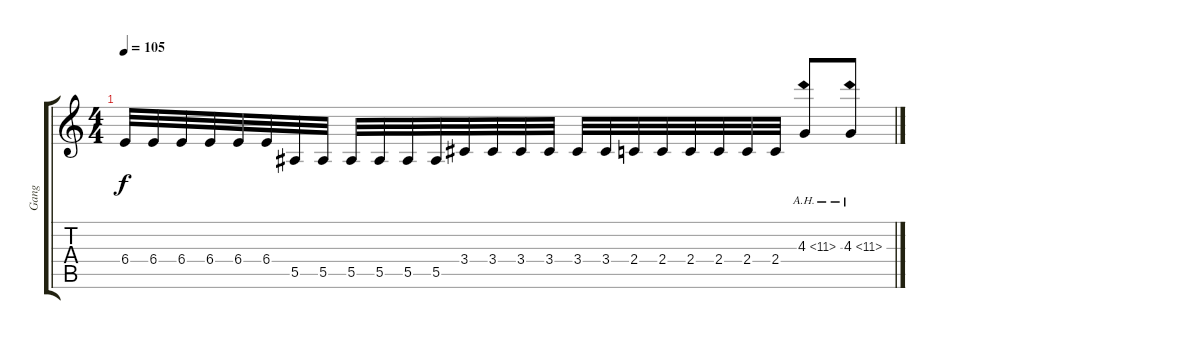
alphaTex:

\track ("Gang" "Gang") {instrument distortionguitar}
\staff {score tabs}
\tuning (C4 G3 Eb3 Bb2 F2 C2) {hide}
\ts (4 4)
\tempo 105
\clef g2
\ks c
6.4.32{dy f} 6.4.32 6.4.32 6.4.32 6.4.32 6.4.32 5.5.32 5.5.32 5.5.32 5.5.32 5.5.32 5.5.32 3.4.32 3.4.32 3.4.32 3.4.32 3.4.32 3.4.32 2.4.32 2.4.32 2.4.32 2.4.32 2.4.32 2.4.32 4.3{ah 7}.8 4.3{ah 7}.8
